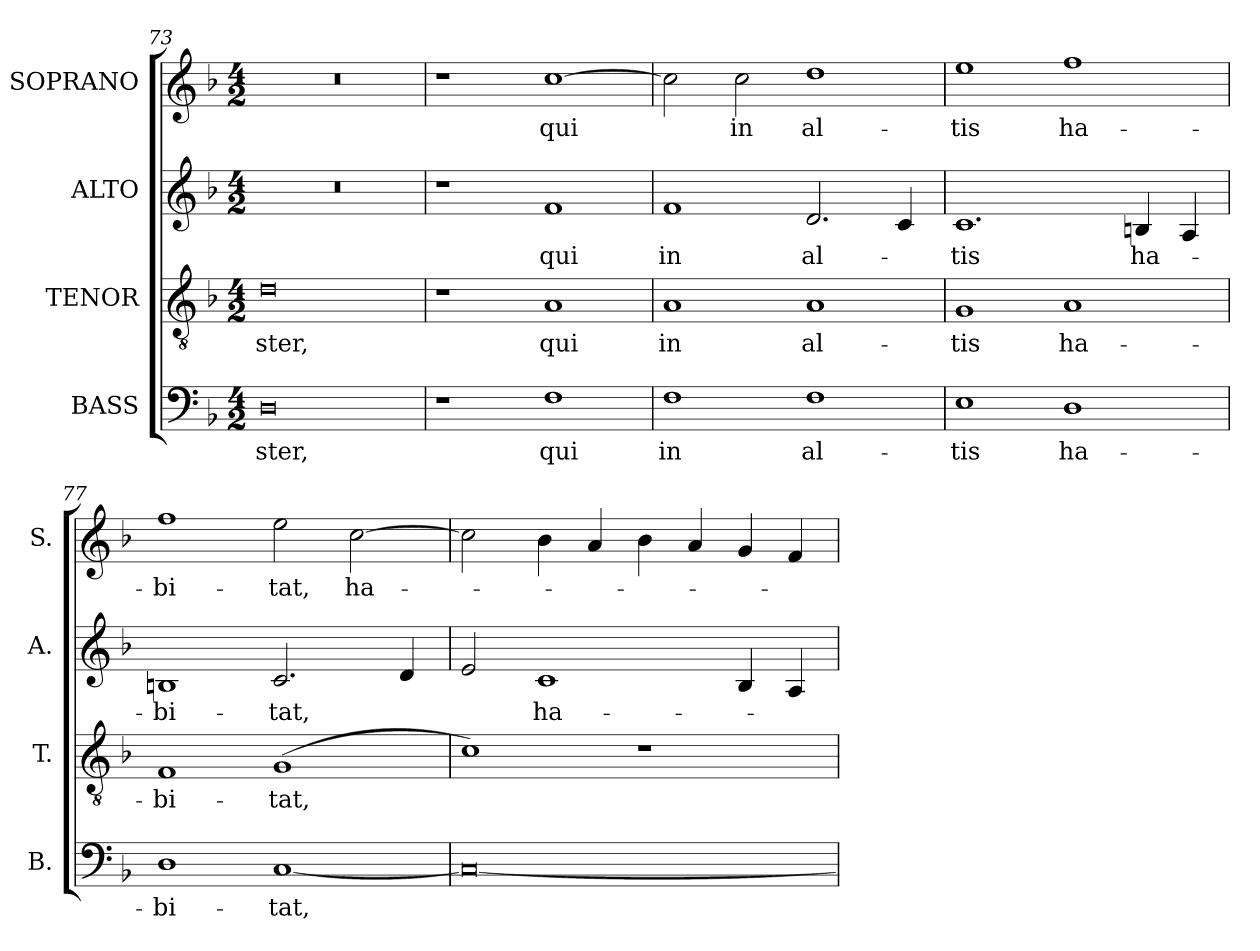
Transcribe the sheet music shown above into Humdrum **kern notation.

**kern	**text	**kern	**text	**kern	**text	**kern	**text
*part4	*part4	*part3	*part3	*part2	*part2	*part1	*part1
*staff4	*staff4	*staff3	*staff3	*staff2	*staff2	*staff1	*staff1
*I"BASS	*	*I"TENOR	*	*I"ALTO	*	*I"SOPRANO	*
*I'B.	*	*I'T.	*	*I'A.	*	*I'S.	*
*clefF4	*	*clefGv2	*	*clefG2	*	*clefG2	*
*	*	*ITrd7c12	*	*	*	*	*
*k[b-]	*	*k[b-]	*	*k[b-]	*	*k[b-]	*
*F:	*	*F:	*	*F:	*	*F:	*
*M4/2	*	*M4/2	*	*M4/2	*	*M4/2	*
=73	=73	=73	=73	=73	=73	=73	=73
!	!LO:LY:b:color=#000000	!	!	!	!	!	!
!	!	!	!LO:LY:b:color=#000000	!LO:N:vis=1	!	!LO:N:vis=1	!
0Di	-ster,	0Di	-ster,	0r	.	0r	.
=74	=74	=74	=74	=74	=74	=74	=74
1r	.	1r	.	1r	.	1r	.
!	!LO:LY:b:color=#000000	!	!	!	!	!	!
!	!	!	!LO:LY:b:color=#000000	!	!	!	!
!	!	!	!	!	!LO:LY:b:color=#000000	!	!
!	!	!	!	!	!	!	!LO:LY:b:color=#000000
1Fi	qui	1AAi	qui	1fi	qui	[1cci	qui
=75	=75	=75	=75	=75	=75	=75	=75
!	!LO:LY:b:color=#000000	!	!	!	!	!	!
!	!	!	!LO:LY:b:color=#000000	!	!	!	!
!	!	!	!	!	!LO:LY:b:color=#000000	!	!
1Fi	in	1AAi	in	1fi	in	2cci\]	.
!	!	!	!	!	!	!	!LO:LY:b:color=#000000
.	.	.	.	.	.	2cci\	in
!	!LO:LY:b:color=#000000	!	!	!	!	!	!
!	!	!	!LO:LY:b:color=#000000	!	!	!	!
!	!	!	!	!	!LO:LY:b:color=#000000	!	!
!	!	!	!	!	!	!	!LO:LY:b:color=#000000
1Fi	al-	1AAi	al-	2.di/	al-	1ddi	al-
.	.	.	.	4ci/	.	.	.
=76	=76	=76	=76	=76	=76	=76	=76
!	!LO:LY:b:color=#000000	!	!	!	!	!	!
!	!	!	!LO:LY:b:color=#000000	!	!	!	!
!	!	!	!	!	!LO:LY:b:color=#000000	!	!
!	!	!	!	!	!	!	!LO:LY:b:color=#000000
1Ei	-tis	1GGi	-tis	1.ci	-tis	1eei	-tis
!	!LO:LY:b:color=#000000	!	!	!	!	!	!
!	!	!	!LO:LY:b:color=#000000	!	!	!	!
!	!	!	!	!	!	!	!LO:LY:b:color=#000000
1Di	ha-	1AAi	ha-	.	.	1ffi	ha-
!	!	!	!	!	!LO:LY:b:color=#000000	!	!
.	.	.	.	4Bni/	ha-	.	.
.	.	.	.	4Ai/	.	.	.
!!LO:LB:g=z
=77	=77	=77	=77	=77	=77	=77	=77
!	!LO:LY:b:color=#000000	!	!	!	!	!	!
!	!	!	!LO:LY:b:color=#000000	!	!	!	!
!	!	!	!	!	!LO:LY:b:color=#000000	!	!
!	!	!	!	!	!	!	!LO:LY:b:color=#000000
1Di	-bi-	1FFi	-bi-	1Bni	-bi-	1ffi	-bi-
!	!LO:LY:b:color=#000000	!	!	!	!	!	!
!	!	!	!LO:LY:b:color=#000000	!	!	!	!
!	!	!	!	!	!LO:LY:b:color=#000000	!	!
!	!	!	!	!	!	!	!LO:LY:b:color=#000000
[1Ci	-tat,	(1GGi	-tat,	2.ci/	-tat,	2eei\	-tat,
!	!	!	!	!	!	!	!LO:LY:b:color=#000000
.	.	.	.	.	.	[2cci\	ha-
.	.	.	.	4di/	.	.	.
=78	=78	=78	=78	=78	=78	=78	=78
0Ci_	.	1Ci)	.	2ei/	.	2cci\]	.
!	!	!	!	!	!LO:LY:b:color=#000000	!	!
.	.	.	.	1ci	ha-	4b-i\	.
.	.	.	.	.	.	4ai/	.
.	.	1r	.	.	.	4b-i\	.
.	.	.	.	.	.	4ai/	.
.	.	.	.	4B-i/	.	4gi/	.
.	.	.	.	4Ai/	.	4fi/	.
=	=	=	=	=	=	=	=
*-	*-	*-	*-	*-	*-	*-	*-
